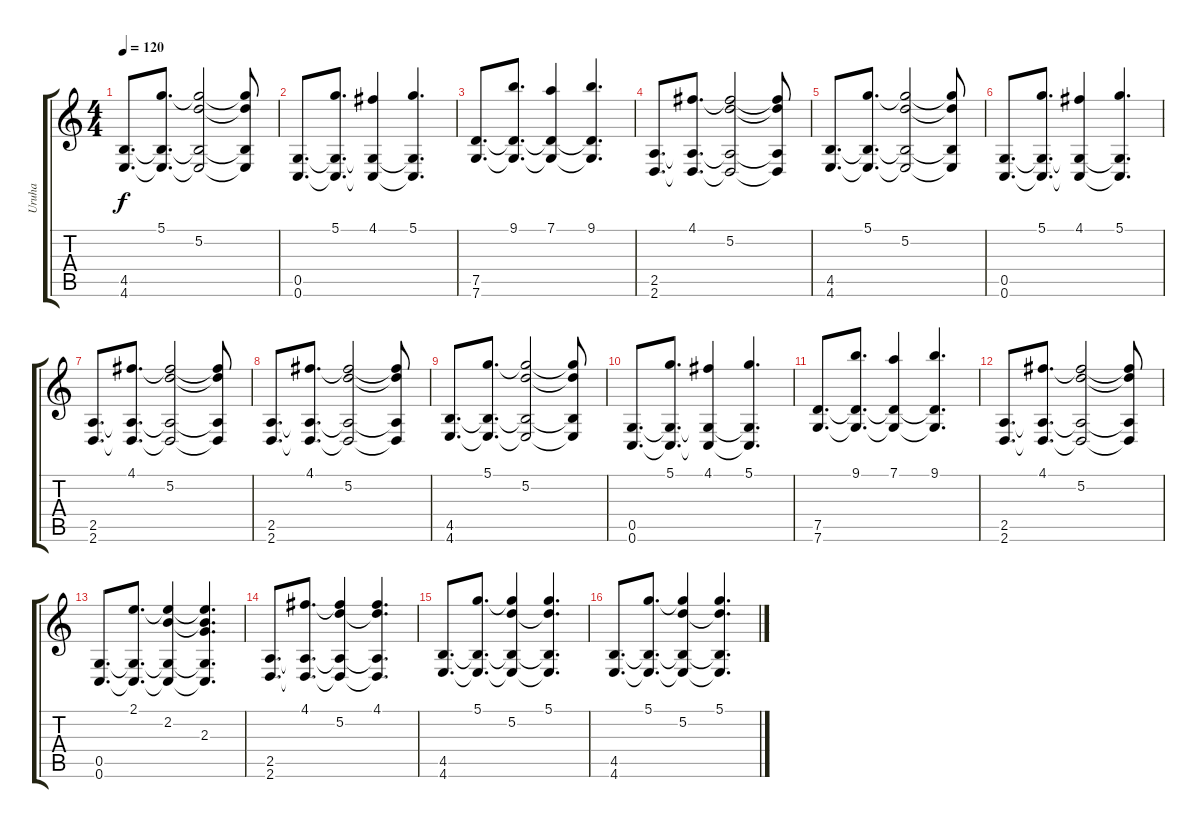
\track ("Uruha" "Uruha") {instrument overdrivenguitar}
\staff {score tabs}
\tuning (D4 A3 F3 C3 G2 C2) {hide}
\ts (4 4)
\tempo 120
\clef g2
\ks c
(4.5 4.6).8{d dy f} (5.1 4.5{t} 4.6{t}).8{d} (5.1{t} 5.2 4.5{t} 4.6{t}).2 (5.1{t} 5.2{t} 4.5{t} 4.6{t}).8 |
(0.5 0.6).8{d} (5.1 0.5{t} 0.6{t}).8{d} (4.1 0.5{t} 0.6{t}).4 (5.1 0.5{t} 0.6{t}).4{d} |
(7.5 7.6).8{d} (9.1 7.5{t} 7.6{t}).8{d} (7.1 7.5{t} 7.6{t}).4 (9.1 7.5{t} 7.6{t}).4{d} |
(2.5 2.6).8{d} (4.1 2.5{t} 2.6{t}).8{d} (4.1{t} 5.2 2.5{t} 2.6{t}).2 (4.1{t} 5.2{t} 2.5{t} 2.6{t}).8 |
(4.5 4.6).8{d} (5.1 4.5{t} 4.6{t}).8{d} (5.1{t} 5.2 4.5{t} 4.6{t}).2 (5.1{t} 5.2{t} 4.5{t} 4.6{t}).8 |
(0.5 0.6).8{d} (5.1 0.5{t} 0.6{t}).8{d} (4.1 0.5{t} 0.6{t}).4 (5.1 0.5{t} 0.6{t}).4{d} |
(2.5 2.6).8{d} (4.1 2.5{t} 2.6{t}).8{d} (4.1{t} 5.2 2.5{t} 2.6{t}).2 (4.1{t} 5.2{t} 2.5{t} 2.6{t}).8 |
(2.5 2.6).8{d} (4.1 2.5{t} 2.6{t}).8{d} (4.1{t} 5.2 2.5{t} 2.6{t}).2 (4.1{t} 5.2{t} 2.5{t} 2.6{t}).8 |
(4.5 4.6).8{d} (5.1 4.5{t} 4.6{t}).8{d} (5.1{t} 5.2 4.5{t} 4.6{t}).2 (5.1{t} 5.2{t} 4.5{t} 4.6{t}).8 |
(0.5 0.6).8{d} (5.1 0.5{t} 0.6{t}).8{d} (4.1 0.5{t} 0.6{t}).4 (5.1 0.5{t} 0.6{t}).4{d} |
(7.5 7.6).8{d} (9.1 7.5{t} 7.6{t}).8{d} (7.1 7.5{t} 7.6{t}).4 (9.1 7.5{t} 7.6{t}).4{d} |
(2.5 2.6).8{d} (4.1 2.5{t} 2.6{t}).8{d} (4.1{t} 5.2 2.5{t} 2.6{t}).2 (4.1{t} 5.2{t} 2.5{t} 2.6{t}).8 |
(0.5 0.6).8{d} (2.1 0.5{t} 0.6{t}).8{d} (2.1{t} 2.2 0.5{t} 0.6{t}).4 (2.1{t} 2.2{t} 2.3 0.5{t} 0.6{t}).4{d} |
(2.5 2.6).8{d} (4.1 2.5{t} 2.6{t}).8{d} (4.1{t} 5.2 2.5{t} 2.6{t}).4 (4.1 5.2{t} 2.5{t} 2.6{t}).4{d} |
(4.5 4.6).8{d} (5.1 4.5{t} 4.6{t}).8{d} (5.1{t} 5.2 4.5{t} 4.6{t}).4 (5.1 5.2{t} 4.5{t} 4.6{t}).4{d} |
(4.5 4.6).8{d} (5.1 4.5{t} 4.6{t}).8{d} (5.1{t} 5.2 4.5{t} 4.6{t}).4 (5.1 5.2{t} 4.5{t} 4.6{t}).4{d}
